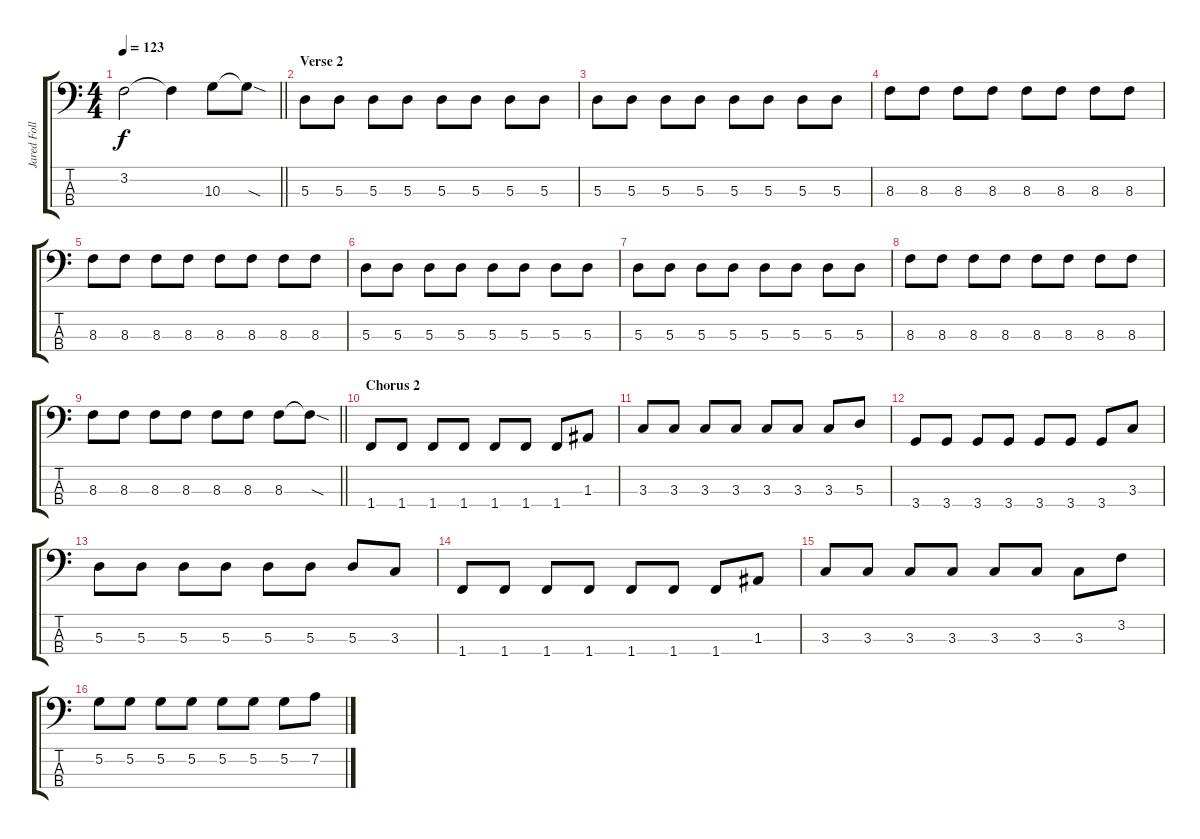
\track ("Jared Followill" "Jared Foll") {instrument electricbasspick}
\staff {score tabs}
\tuning (G2 D2 A1 E1) {hide}
\ts (4 4)
\tempo 123
\clef f4
\barLineRight lightlight
\ks c
3.2{t}.2{dy f} 3.2{t}.4 10.3.8 10.3{sod t}.8 |
\section ("" "Verse 2")
5.3.8 5.3.8 5.3.8 5.3.8 5.3.8 5.3.8 5.3.8 5.3.8 |
5.3.8 5.3.8 5.3.8 5.3.8 5.3.8 5.3.8 5.3.8 5.3.8 |
8.3.8 8.3.8 8.3.8 8.3.8 8.3.8 8.3.8 8.3.8 8.3.8 |
8.3.8 8.3.8 8.3.8 8.3.8 8.3.8 8.3.8 8.3.8 8.3.8 |
5.3.8 5.3.8 5.3.8 5.3.8 5.3.8 5.3.8 5.3.8 5.3.8 |
5.3.8 5.3.8 5.3.8 5.3.8 5.3.8 5.3.8 5.3.8 5.3.8 |
8.3.8 8.3.8 8.3.8 8.3.8 8.3.8 8.3.8 8.3.8 8.3.8 |
\barLineRight lightlight
8.3.8 8.3.8 8.3.8 8.3.8 8.3.8 8.3.8 8.3.8 8.3{sod t}.8 |
\section ("" "Chorus 2")
1.4.8 1.4.8 1.4.8 1.4.8 1.4.8 1.4.8 1.4.8 1.3.8 |
3.3.8 3.3.8 3.3.8 3.3.8 3.3.8 3.3.8 3.3.8 5.3.8 |
3.4.8 3.4.8 3.4.8 3.4.8 3.4.8 3.4.8 3.4.8 3.3.8 |
5.3.8 5.3.8 5.3.8 5.3.8 5.3.8 5.3.8 5.3.8 3.3.8 |
1.4.8 1.4.8 1.4.8 1.4.8 1.4.8 1.4.8 1.4.8 1.3.8 |
3.3.8 3.3.8 3.3.8 3.3.8 3.3.8 3.3.8 3.3.8 3.2.8 |
5.2.8 5.2.8 5.2.8 5.2.8 5.2.8 5.2.8 5.2.8 7.2.8
